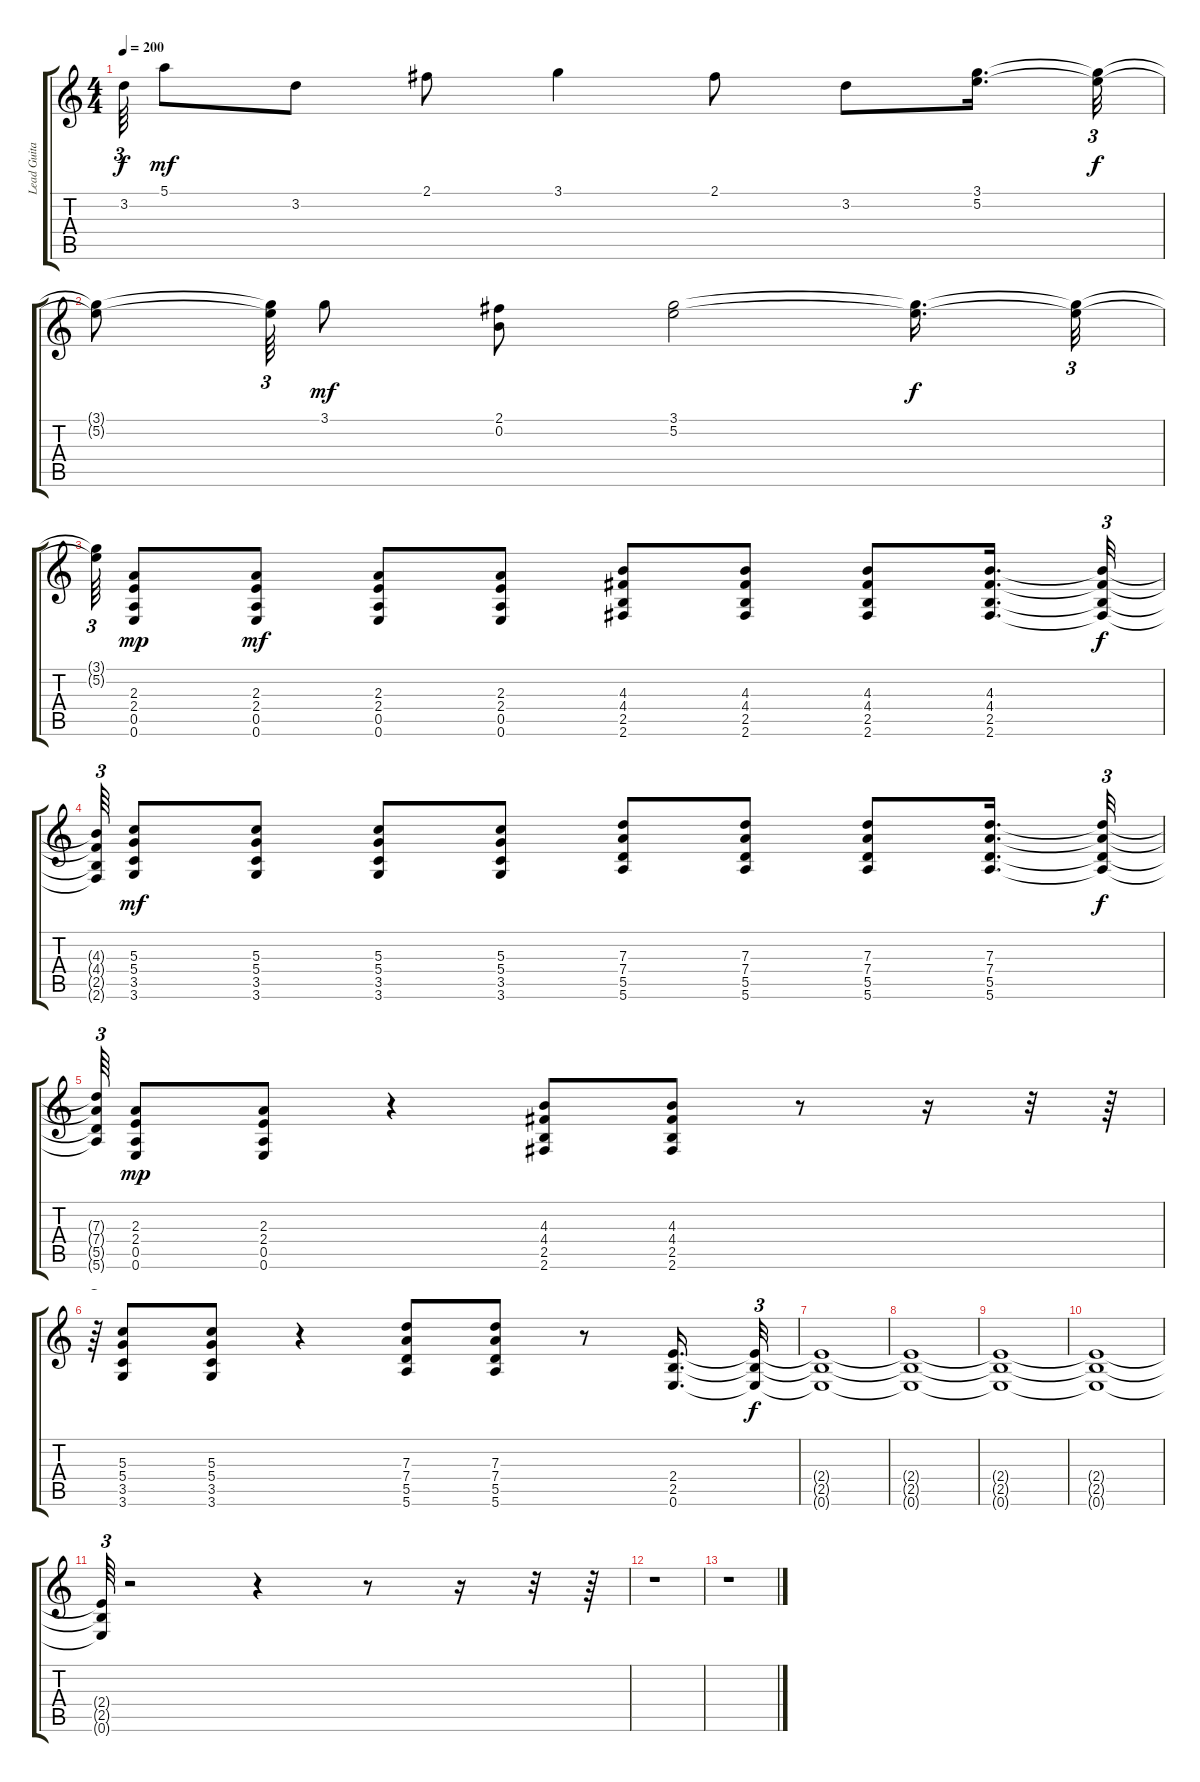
\track ("Lead Guitar" "Lead Guita") {instrument overdrivenguitar}
\staff {score tabs}
\tuning (E4 B3 G3 D3 A2 E2) {hide}
\ts (4 4)
\tempo 200
\clef g2
\ks c
3.2{t}.64{tu (3 2) dy f} 5.1.8{dy mf} 3.2.8 2.1.8 3.1.4 2.1.8 3.2.8 (3.1 5.2).16{d} (3.1{t} 5.2{t}).32{tu (3 2) dy f} |
(3.1{t} 5.2{t}).8 (3.1{t} 5.2{t}).64{tu (3 2)} 3.1.8{dy mf} (2.1 0.2).8 (3.1 5.2).2 (3.1{t} 5.2{t}).16{d dy f} (3.1{t} 5.2{t}).32{tu (3 2)} |
(3.1{t} 5.2{t}).64{tu (3 2)} (2.3 2.4 0.5 0.6).8{dy mp} (2.3 2.4 0.5 0.6).8{dy mf} (2.3 2.4 0.5 0.6).8 (2.3 2.4 0.5 0.6).8 (4.3 4.4 2.5 2.6).8 (4.3 4.4 2.5 2.6).8 (4.3 4.4 2.5 2.6).8 (4.3 4.4 2.5 2.6).16{d} (4.3{t} 4.4{t} 2.5{t} 2.6{t}).32{tu (3 2) dy f} |
(4.3{t} 4.4{t} 2.5{t} 2.6{t}).64{tu (3 2)} (5.3 5.4 3.5 3.6).8{dy mf} (5.3 5.4 3.5 3.6).8 (5.3 5.4 3.5 3.6).8 (5.3 5.4 3.5 3.6).8 (7.3 7.4 5.5 5.6).8 (7.3 7.4 5.5 5.6).8 (7.3 7.4 5.5 5.6).8 (7.3 7.4 5.5 5.6).16{d} (7.3{t} 7.4{t} 5.5{t} 5.6{t}).32{tu (3 2) dy f} |
(7.3{t} 7.4{t} 5.5{t} 5.6{t}).64{tu (3 2)} (2.3 2.4 0.5 0.6).8{dy mp} (2.3 2.4 0.5 0.6).8 r.4 (4.3 4.4 2.5 2.6).8 (4.3 4.4 2.5 2.6).8 r.8 r.16 r.32 r.64 |
r.64{tu (3 2)} (5.3 5.4 3.5 3.6).8 (5.3 5.4 3.5 3.6).8 r.4 (7.3 7.4 5.5 5.6).8 (7.3 7.4 5.5 5.6).8 r.8 (2.4 2.5 0.6).16{d} (2.4{t} 2.5{t} 0.6{t}).32{tu (3 2) dy f} |
(2.4{t} 2.5{t} 0.6{t}).1 |
(2.4{t} 2.5{t} 0.6{t}).1 |
(2.4{t} 2.5{t} 0.6{t}).1 |
(2.4{t} 2.5{t} 0.6{t}).1 |
(2.4{t} 2.5{t} 0.6{t}).64{tu (3 2)} r.2 r.4 r.8 r.16 r.32 r.64 |
r.1 |
r.1
